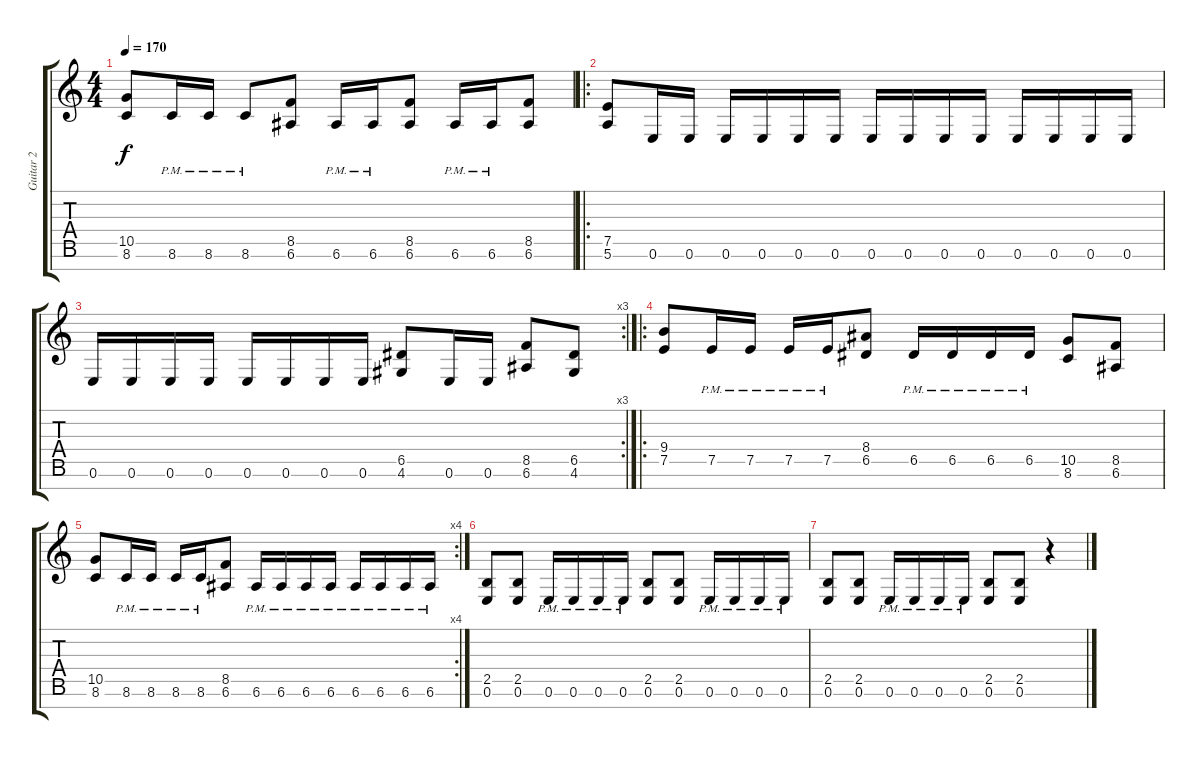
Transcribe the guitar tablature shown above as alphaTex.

\track ("Guitar 2" "Guitar 2") {instrument distortionguitar}
\staff {score tabs}
\tuning (E4 B3 G3 D3 A2 E2 B1) {hide}
\ts (4 4)
\tempo 170
\clef g2
\ks c
(10.5 8.6).8{dy f} 8.6{pm}.16 8.6{pm}.16 8.6{pm}.8 (8.5 6.6).8 6.6{pm}.16 6.6{pm}.16 (8.5 6.6).8 6.6{pm}.16 6.6{pm}.16 (8.5 6.6).8 |
\ro
(7.5 5.6).8 0.6.16 0.6.16 0.6.16 0.6.16 0.6.16 0.6.16 0.6.16 0.6.16 0.6.16 0.6.16 0.6.16 0.6.16 0.6.16 0.6.16 |
\rc 3
0.6.16 0.6.16 0.6.16 0.6.16 0.6.16 0.6.16 0.6.16 0.6.16 (6.5 4.6).8 0.6.16 0.6.16 (8.5 6.6).8 (6.5 4.6).8 |
\ro
(9.4 7.5).8 7.5{pm}.16 7.5{pm}.16 7.5{pm}.16 7.5{pm}.16 (8.4 6.5).8 6.5{pm}.16 6.5{pm}.16 6.5{pm}.16 6.5{pm}.16 (10.5 8.6).8 (8.5 6.6).8 |
\rc 4
(10.5 8.6).8 8.6{pm}.16 8.6{pm}.16 8.6{pm}.16 8.6{pm}.16 (8.5 6.6).8 6.6{pm}.16 6.6{pm}.16 6.6{pm}.16 6.6{pm}.16 6.6{pm}.16 6.6{pm}.16 6.6{pm}.16 6.6{pm}.16 |
(2.5 0.6).8 (2.5 0.6).8 0.6{pm}.16 0.6{pm}.16 0.6{pm}.16 0.6{pm}.16 (2.5 0.6).8 (2.5 0.6).8 0.6{pm}.16 0.6{pm}.16 0.6{pm}.16 0.6{pm}.16 |
(2.5 0.6).8 (2.5 0.6).8 0.6{pm}.16 0.6{pm}.16 0.6{pm}.16 0.6{pm}.16 (2.5 0.6).8 (2.5 0.6).8 r.4
